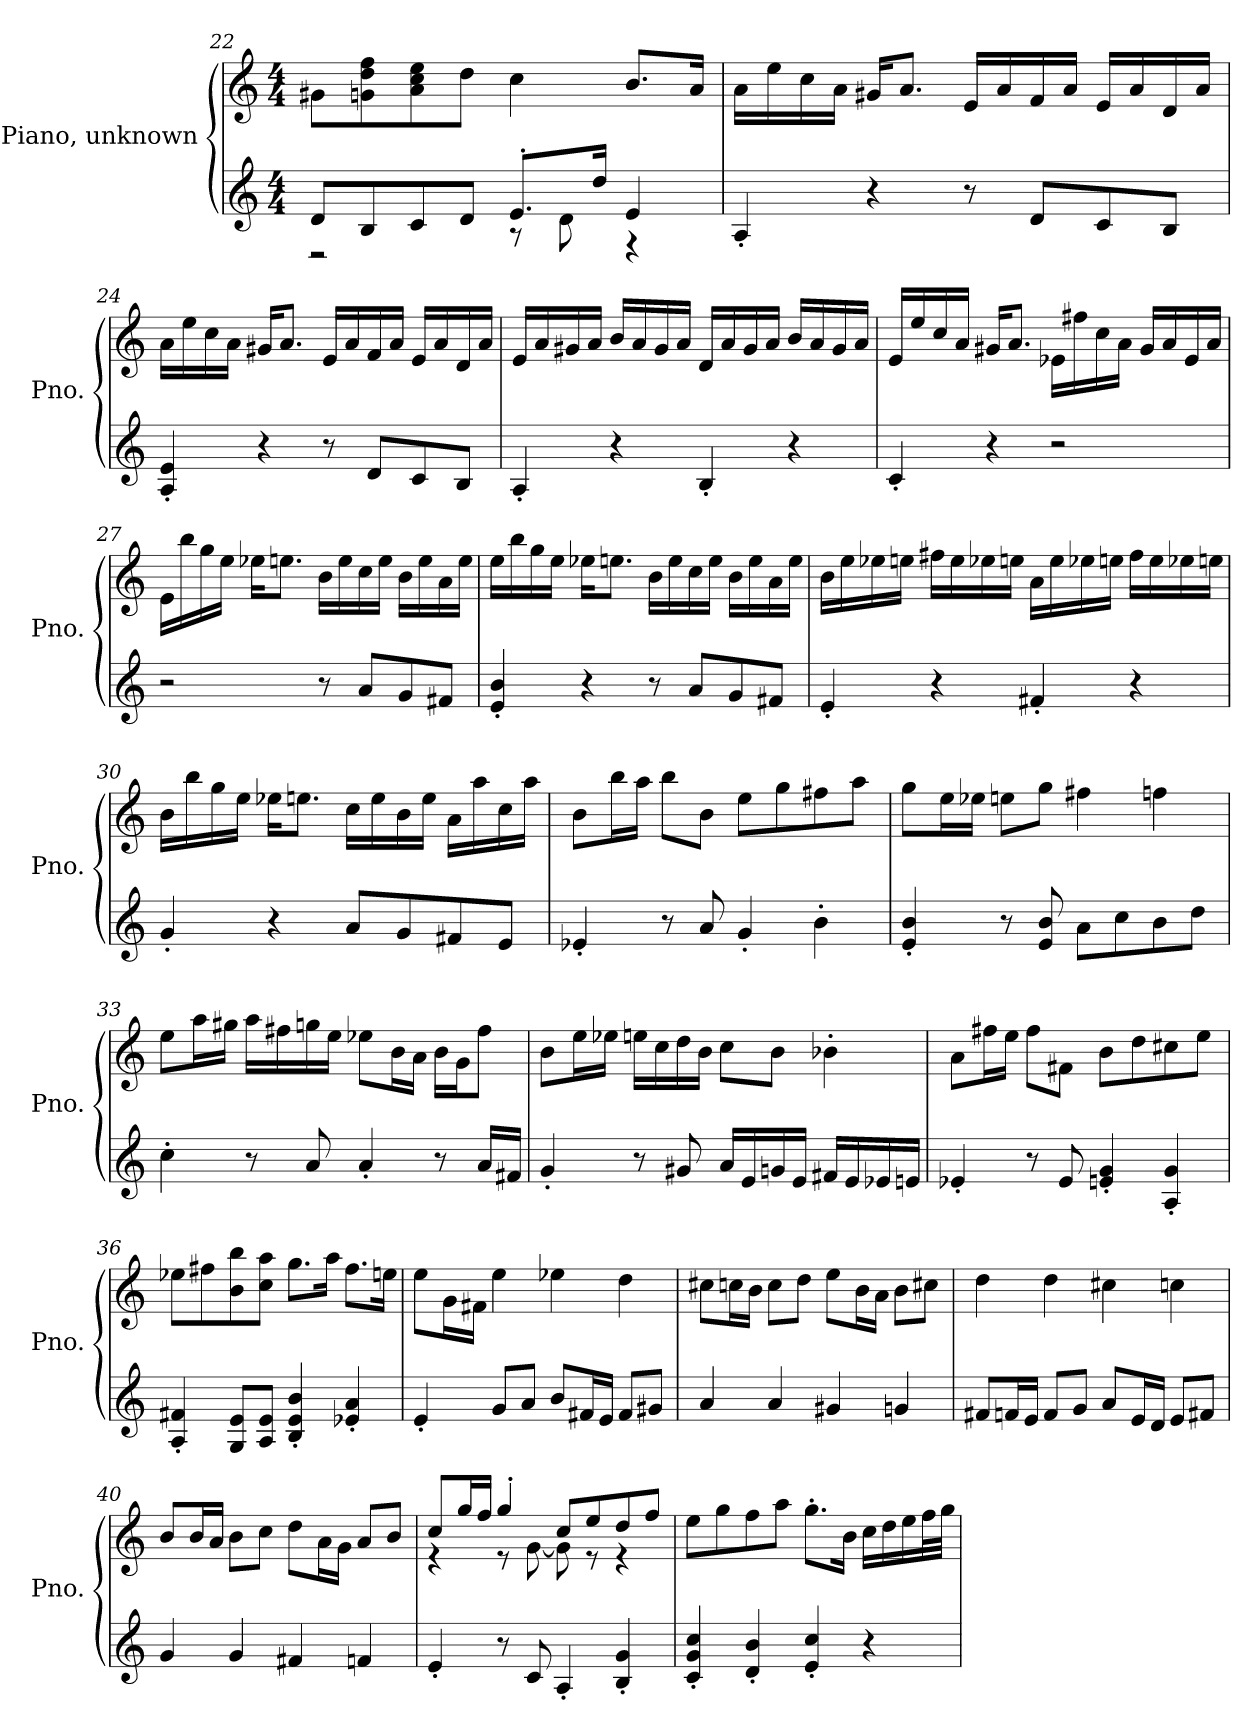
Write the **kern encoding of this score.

**kern	**kern
*part1	*part1
*staff2	*staff1
*I"Piano, unknown	*
*I'Pno.	*
!!LO:LB:g=z
*clefG2	*clefG2
*k[]	*k[]
*M4/4	*M4/4
=22	=22
*^	*
8d/L	2r	8g#X\L
8B/	.	8gn\ 8dd\ 8ff\
8c/	.	8a\ 8cc\ 8ee\
8d/J	.	8dd\J
8.e'/L	8r	4cc\
.	8d\	.
16dd/Jk	.	.
4e/	4r	8.b/L
.	.	16a/Jk
*v	*v	*
=23	=23
4A'/	16a\LL
.	16ee\
.	16cc\
.	16a\JJ
4r	16g#X/KL
.	8.a/J
8r	16e/LL
.	16a/
8d/L	16f/
.	16a/JJ
8c/	16e/LL
.	16a/
8B/J	16d/
.	16a/JJ
=24	=24
4A/' 4e/'	16a\LL
.	16ee\
.	16cc\
.	16a\JJ
4r	16g#X/KL
.	8.a/J
8r	16e/LL
.	16a/
8d/L	16f/
.	16a/JJ
8c/	16e/LL
.	16a/
8B/J	16d/
.	16a/JJ
!!LO:LB:g=z
=25	=25
4A'/	16e/LL
.	16a/
.	16g#X/
.	16a/JJ
4r	16b/LL
.	16a/
.	16g#/
.	16a/JJ
4B'/	16d/LL
.	16a/
.	16g#/
.	16a/JJ
4r	16b/LL
.	16a/
.	16g#/
.	16a/JJ
=26	=26
4c'/	16e/LL
.	16ee/
.	16cc/
.	16a/JJ
4r	16g#X/KL
.	8.a/J
2r	16e-X\LL
.	16ff#X\
.	16cc\
.	16a\JJ
.	16g#/LL
.	16a/
.	16e-/
.	16a/JJ
!!LO:LB:g=z
=27	=27
2r	16e\LL
.	16bb\
.	16gg\
.	16ee\JJ
.	16ee-X\KL
.	8.een\J
8r	16b\LL
.	16ee\
8a/L	16cc\
.	16ee\JJ
8g/	16b\LL
.	16ee\
8f#X/J	16a\
.	16ee\JJ
=28	=28
4e/' 4b/'	16ee\LL
.	16bb\
.	16gg\
.	16ee\JJ
4r	16ee-X\KL
.	8.een\J
8r	16b\LL
.	16ee\
8a/L	16cc\
.	16ee\JJ
8g/	16b\LL
.	16ee\
8f#X/J	16a\
.	16ee\JJ
!!LO:LB:g=z
=29	=29
4e'/	16b\LL
.	16ee\
.	16ee-X\
.	16een\JJ
4r	16ff#X\LL
.	16ee\
.	16ee-X\
.	16een\JJ
4f#X'/	16a\LL
.	16ee\
.	16ee-X\
.	16een\JJ
4r	16ff#\LL
.	16ee\
.	16ee-X\
.	16een\JJ
=30	=30
4g'/	16b\LL
.	16bb\
.	16gg\
.	16ee\JJ
4r	16ee-X\KL
.	8.een\J
8a/L	16cc\LL
.	16ee\
8g/	16b\
.	16ee\JJ
8f#X/	16a\LL
.	16aa\
8e/J	16cc\
.	16aa\JJ
!!LO:LB:g=z
=31	=31
4e-X'/	8b\L
.	16bb\L
.	16aa\JJ
8r	8bb\L
8a/	8b\J
4g'/	8ee\L
.	8gg\
4b'\	8ff#X\
.	8aa\J
=32	=32
4e/' 4b/'	8gg\L
.	16ee\L
.	16ee-X\JJ
8r	8een\L
8e/ 8b/	8gg\J
8a\L	4ff#X\
8cc\	.
8b\	4ffn\
8dd\J	.
=33	=33
4cc'\	8ee\L
.	16aa\L
.	16gg#X\JJ
8r	16aa\LL
.	16ff#X\
8a/	16ggn\
.	16ee\JJ
4a'/	8ee-X\L
.	16b\L
.	16a\JJ
8r	16b\LL
.	16g\J
16a/LL	8ff#\J
16f#X/JJ	.
!!LO:PB:g=z
=34	=34
4g'/	8b\L
.	16ee\L
.	16ee-X\JJ
8r	16een\LL
.	16cc\
8g#X/	16dd\
.	16b\JJ
16a/LL	8cc\L
16e/	.
16gn/	8b\J
16e/JJ	.
16f#X/LL	4b-X'\
16e/	.
16e-X/	.
16en/JJ	.
=35	=35
4e-X'/	8a\L
.	16ff#X\L
.	16ee\JJ
8r	8ff#\L
8e-/	8f#X\J
4en/' 4g/'	8b\L
.	8dd\
4A/' 4g/'	8cc#X\
.	8ee\J
=36	=36
4A/' 4f#X/'	8ee-X\L
.	8ff#X\
8G/ 8e/L	8b\ 8bb\
8A/ 8e/J	8cc\ 8aa\J
4B/' 4e/' 4b/'	8.gg\L
.	16aa\Jk
4e-X/' 4a/'	8.ff#\L
.	16een\Jk
!!LO:LB:g=z
=37	=37
4e'/	8ee\L
.	16g\L
.	16f#X\JJ
8g/L	4ee\
8a/J	.
8b/L	4ee-X\
16f#X/L	.
16e/JJ	.
8f#/L	4dd\
8g#X/J	.
=38	=38
4a/	8cc#X\L
.	16ccn\L
.	16b\JJ
4a/	8cc\L
.	8dd\J
4g#X/	8ee\L
.	16b\L
.	16a\JJ
4gn/	8b\L
.	8cc#X\J
=39	=39
8f#X/L	4dd\
16fn/L	.
16e/JJ	.
8f/L	4dd\
8g/J	.
8a/L	4cc#X\
16e/L	.
16d/JJ	.
8e/L	4ccn\
8f#X/J	.
!!LO:LB:g=z
=40	=40
4g/	8b/L
.	16b/L
.	16a/JJ
4g/	8b\L
.	8cc\J
4f#X/	8dd\L
.	16a\L
.	16g\JJ
4fn/	8a/L
.	8b/J
=41	=41
*	*^
4e'/	8cc/L	4r
.	16gg/L	.
.	16ff/JJ	.
8r	4gg'/	8r
8c/	.	[8g\
4A'/	8cc/L	8g\]
.	8ee/	8r
4B/' 4g/'	8dd/	4r
.	8ff/J	.
*	*v	*v
=42	=42
4c/' 4g/' 4cc/'	8ee\L
.	8gg\
4d/' 4b/'	8ff\
.	8aa\J
4e/' 4cc/'	8.gg'\L
.	16b\Jk
4r	16cc\LL
.	16dd\
.	16ee\
.	32ff\L
.	32gg\JJJ
=	=
*-	*-
